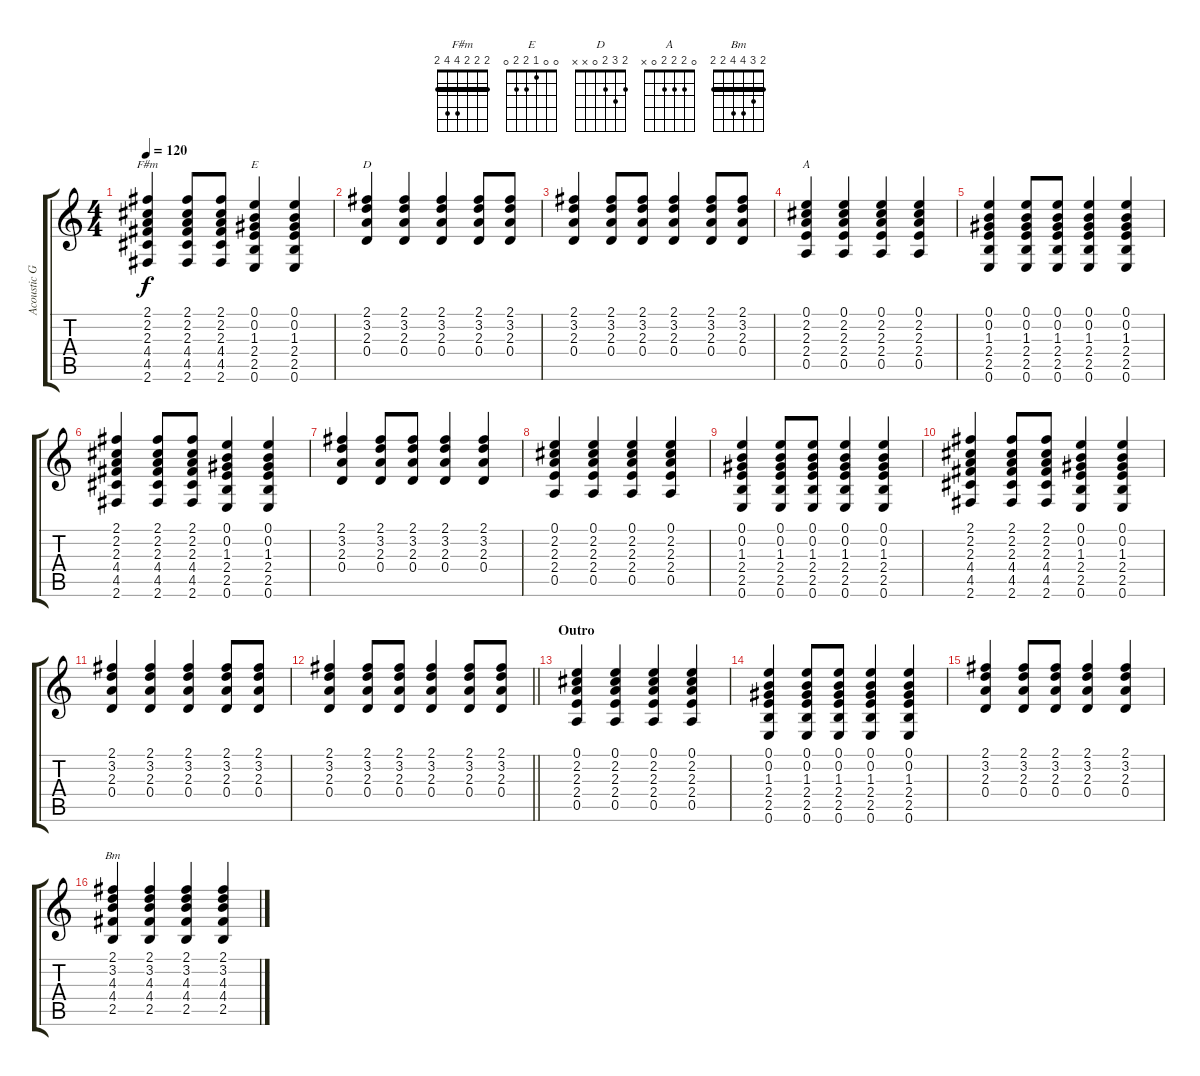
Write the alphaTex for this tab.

\track ("Acoustic Gtr" "Acoustic G") {instrument acousticguitarnylon}
\staff {score tabs}
\tuning (E4 B3 G3 D3 A2 E2) {hide}
\chord ("F#m" 2 2 2 4 4 2) {barre 2}
\chord ("E" 0 0 1 2 2 0)
\chord ("D" 2 3 2 0 x x)
\chord ("A" 0 2 2 2 0 x)
\chord ("Bm" 2 3 4 4 2 2) {barre 2}
\ts (4 4)
\tempo 120
\clef g2
\ks c
(2.1 2.2 2.3 4.4 4.5 2.6).4{ch "F#m" dy f} (2.1 2.2 2.3 4.4 4.5 2.6).8 (2.1 2.2 2.3 4.4 4.5 2.6).8 (0.1 0.2 1.3 2.4 2.5 0.6).4{ch "E"} (0.1 0.2 1.3 2.4 2.5 0.6).4 |
(2.1 3.2 2.3 0.4).4{ch "D"} (2.1 3.2 2.3 0.4).4 (2.1 3.2 2.3 0.4).4 (2.1 3.2 2.3 0.4).8 (2.1 3.2 2.3 0.4).8 |
(2.1 3.2 2.3 0.4).4 (2.1 3.2 2.3 0.4).8 (2.1 3.2 2.3 0.4).8 (2.1 3.2 2.3 0.4).4 (2.1 3.2 2.3 0.4).8 (2.1 3.2 2.3 0.4).8 |
(0.1 2.2 2.3 2.4 0.5).4{ch "A"} (0.1 2.2 2.3 2.4 0.5).4 (0.1 2.2 2.3 2.4 0.5).4 (0.1 2.2 2.3 2.4 0.5).4 |
(0.1 0.2 1.3 2.4 2.5 0.6).4 (0.1 0.2 1.3 2.4 2.5 0.6).8 (0.1 0.2 1.3 2.4 2.5 0.6).8 (0.1 0.2 1.3 2.4 2.5 0.6).4 (0.1 0.2 1.3 2.4 2.5 0.6).4 |
(2.1 2.2 2.3 4.4 4.5 2.6).4 (2.1 2.2 2.3 4.4 4.5 2.6).8 (2.1 2.2 2.3 4.4 4.5 2.6).8 (0.1 0.2 1.3 2.4 2.5 0.6).4 (0.1 0.2 1.3 2.4 2.5 0.6).4 |
(2.1 3.2 2.3 0.4).4 (2.1 3.2 2.3 0.4).8 (2.1 3.2 2.3 0.4).8 (2.1 3.2 2.3 0.4).4 (2.1 3.2 2.3 0.4).4 |
(0.1 2.2 2.3 2.4 0.5).4 (0.1 2.2 2.3 2.4 0.5).4 (0.1 2.2 2.3 2.4 0.5).4 (0.1 2.2 2.3 2.4 0.5).4 |
(0.1 0.2 1.3 2.4 2.5 0.6).4 (0.1 0.2 1.3 2.4 2.5 0.6).8 (0.1 0.2 1.3 2.4 2.5 0.6).8 (0.1 0.2 1.3 2.4 2.5 0.6).4 (0.1 0.2 1.3 2.4 2.5 0.6).4 |
(2.1 2.2 2.3 4.4 4.5 2.6).4 (2.1 2.2 2.3 4.4 4.5 2.6).8 (2.1 2.2 2.3 4.4 4.5 2.6).8 (0.1 0.2 1.3 2.4 2.5 0.6).4 (0.1 0.2 1.3 2.4 2.5 0.6).4 |
(2.1 3.2 2.3 0.4).4 (2.1 3.2 2.3 0.4).4 (2.1 3.2 2.3 0.4).4 (2.1 3.2 2.3 0.4).8 (2.1 3.2 2.3 0.4).8 |
\barLineRight lightlight
(2.1 3.2 2.3 0.4).4 (2.1 3.2 2.3 0.4).8 (2.1 3.2 2.3 0.4).8 (2.1 3.2 2.3 0.4).4 (2.1 3.2 2.3 0.4).8 (2.1 3.2 2.3 0.4).8 |
\section ("" "Outro")
(0.1 2.2 2.3 2.4 0.5).4 (0.1 2.2 2.3 2.4 0.5).4 (0.1 2.2 2.3 2.4 0.5).4 (0.1 2.2 2.3 2.4 0.5).4 |
(0.1 0.2 1.3 2.4 2.5 0.6).4 (0.1 0.2 1.3 2.4 2.5 0.6).8 (0.1 0.2 1.3 2.4 2.5 0.6).8 (0.1 0.2 1.3 2.4 2.5 0.6).4 (0.1 0.2 1.3 2.4 2.5 0.6).4 |
(2.1 3.2 2.3 0.4).4 (2.1 3.2 2.3 0.4).8 (2.1 3.2 2.3 0.4).8 (2.1 3.2 2.3 0.4).4 (2.1 3.2 2.3 0.4).4 |
(2.1 3.2 4.3 4.4 2.5).4{ch "Bm"} (2.1 3.2 4.3 4.4 2.5).4 (2.1 3.2 4.3 4.4 2.5).4 (2.1 3.2 4.3 4.4 2.5).4
